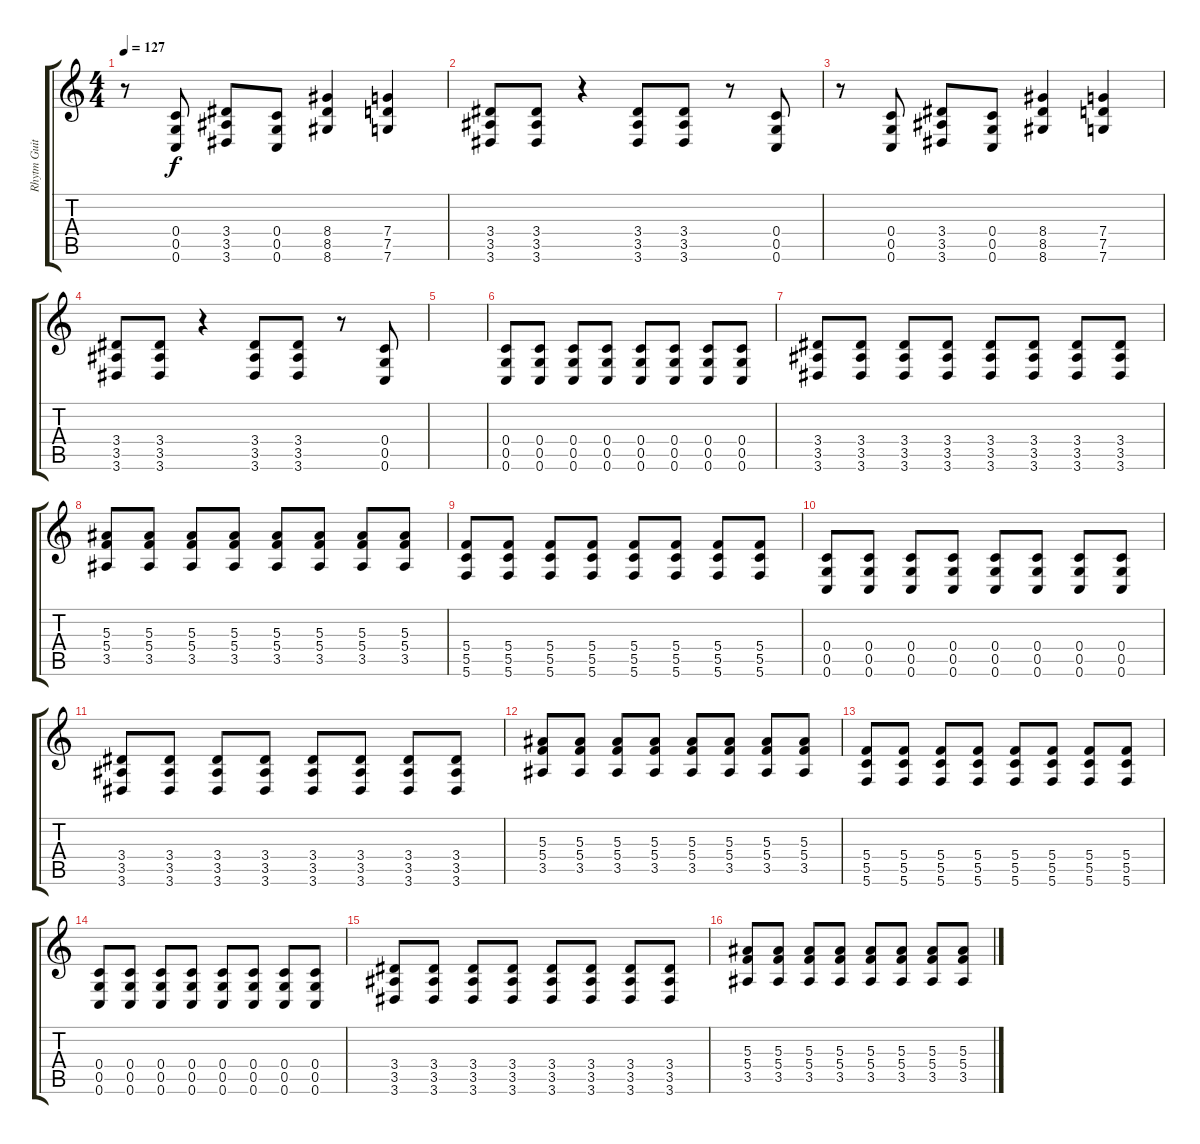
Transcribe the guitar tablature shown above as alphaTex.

\track ("Rhytm Guitar" "Rhytm Guit") {instrument distortionguitar}
\staff {score tabs}
\tuning (D4 A3 F3 C3 G2 C2) {hide}
\ts (4 4)
\tempo 127
\clef g2
\ks c
r.8{dy f} (0.4 0.5 0.6).8 (3.4 3.5 3.6).8 (0.4 0.5 0.6).8 (8.4 8.5 8.6).4 (7.4 7.5 7.6).4 |
(3.4 3.5 3.6).8 (3.4 3.5 3.6).8 r.4 (3.4 3.5 3.6).8 (3.4 3.5 3.6).8 r.8 (0.4 0.5 0.6).8 |
r.8 (0.4 0.5 0.6).8 (3.4 3.5 3.6).8 (0.4 0.5 0.6).8 (8.4 8.5 8.6).4 (7.4 7.5 7.6).4 |
(3.4 3.5 3.6).8 (3.4 3.5 3.6).8 r.4 (3.4 3.5 3.6).8 (3.4 3.5 3.6).8 r.8 (0.4 0.5 0.6).8 |
|
(0.4 0.5 0.6).8 (0.4 0.5 0.6).8 (0.4 0.5 0.6).8 (0.4 0.5 0.6).8 (0.4 0.5 0.6).8 (0.4 0.5 0.6).8 (0.4 0.5 0.6).8 (0.4 0.5 0.6).8 |
(3.4 3.5 3.6).8 (3.4 3.5 3.6).8 (3.4 3.5 3.6).8 (3.4 3.5 3.6).8 (3.4 3.5 3.6).8 (3.4 3.5 3.6).8 (3.4 3.5 3.6).8 (3.4 3.5 3.6).8 |
(5.3 5.4 3.5).8 (5.3 5.4 3.5).8 (5.3 5.4 3.5).8 (5.3 5.4 3.5).8 (5.3 5.4 3.5).8 (5.3 5.4 3.5).8 (5.3 5.4 3.5).8 (5.3 5.4 3.5).8 |
(5.4 5.5 5.6).8 (5.4 5.5 5.6).8 (5.4 5.5 5.6).8 (5.4 5.5 5.6).8 (5.4 5.5 5.6).8 (5.4 5.5 5.6).8 (5.4 5.5 5.6).8 (5.4 5.5 5.6).8 |
(0.4 0.5 0.6).8 (0.4 0.5 0.6).8 (0.4 0.5 0.6).8 (0.4 0.5 0.6).8 (0.4 0.5 0.6).8 (0.4 0.5 0.6).8 (0.4 0.5 0.6).8 (0.4 0.5 0.6).8 |
(3.4 3.5 3.6).8 (3.4 3.5 3.6).8 (3.4 3.5 3.6).8 (3.4 3.5 3.6).8 (3.4 3.5 3.6).8 (3.4 3.5 3.6).8 (3.4 3.5 3.6).8 (3.4 3.5 3.6).8 |
(5.3 5.4 3.5).8 (5.3 5.4 3.5).8 (5.3 5.4 3.5).8 (5.3 5.4 3.5).8 (5.3 5.4 3.5).8 (5.3 5.4 3.5).8 (5.3 5.4 3.5).8 (5.3 5.4 3.5).8 |
(5.4 5.5 5.6).8 (5.4 5.5 5.6).8 (5.4 5.5 5.6).8 (5.4 5.5 5.6).8 (5.4 5.5 5.6).8 (5.4 5.5 5.6).8 (5.4 5.5 5.6).8 (5.4 5.5 5.6).8 |
(0.4 0.5 0.6).8 (0.4 0.5 0.6).8 (0.4 0.5 0.6).8 (0.4 0.5 0.6).8 (0.4 0.5 0.6).8 (0.4 0.5 0.6).8 (0.4 0.5 0.6).8 (0.4 0.5 0.6).8 |
(3.4 3.5 3.6).8 (3.4 3.5 3.6).8 (3.4 3.5 3.6).8 (3.4 3.5 3.6).8 (3.4 3.5 3.6).8 (3.4 3.5 3.6).8 (3.4 3.5 3.6).8 (3.4 3.5 3.6).8 |
(5.3 5.4 3.5).8 (5.3 5.4 3.5).8 (5.3 5.4 3.5).8 (5.3 5.4 3.5).8 (5.3 5.4 3.5).8 (5.3 5.4 3.5).8 (5.3 5.4 3.5).8 (5.3 5.4 3.5).8
